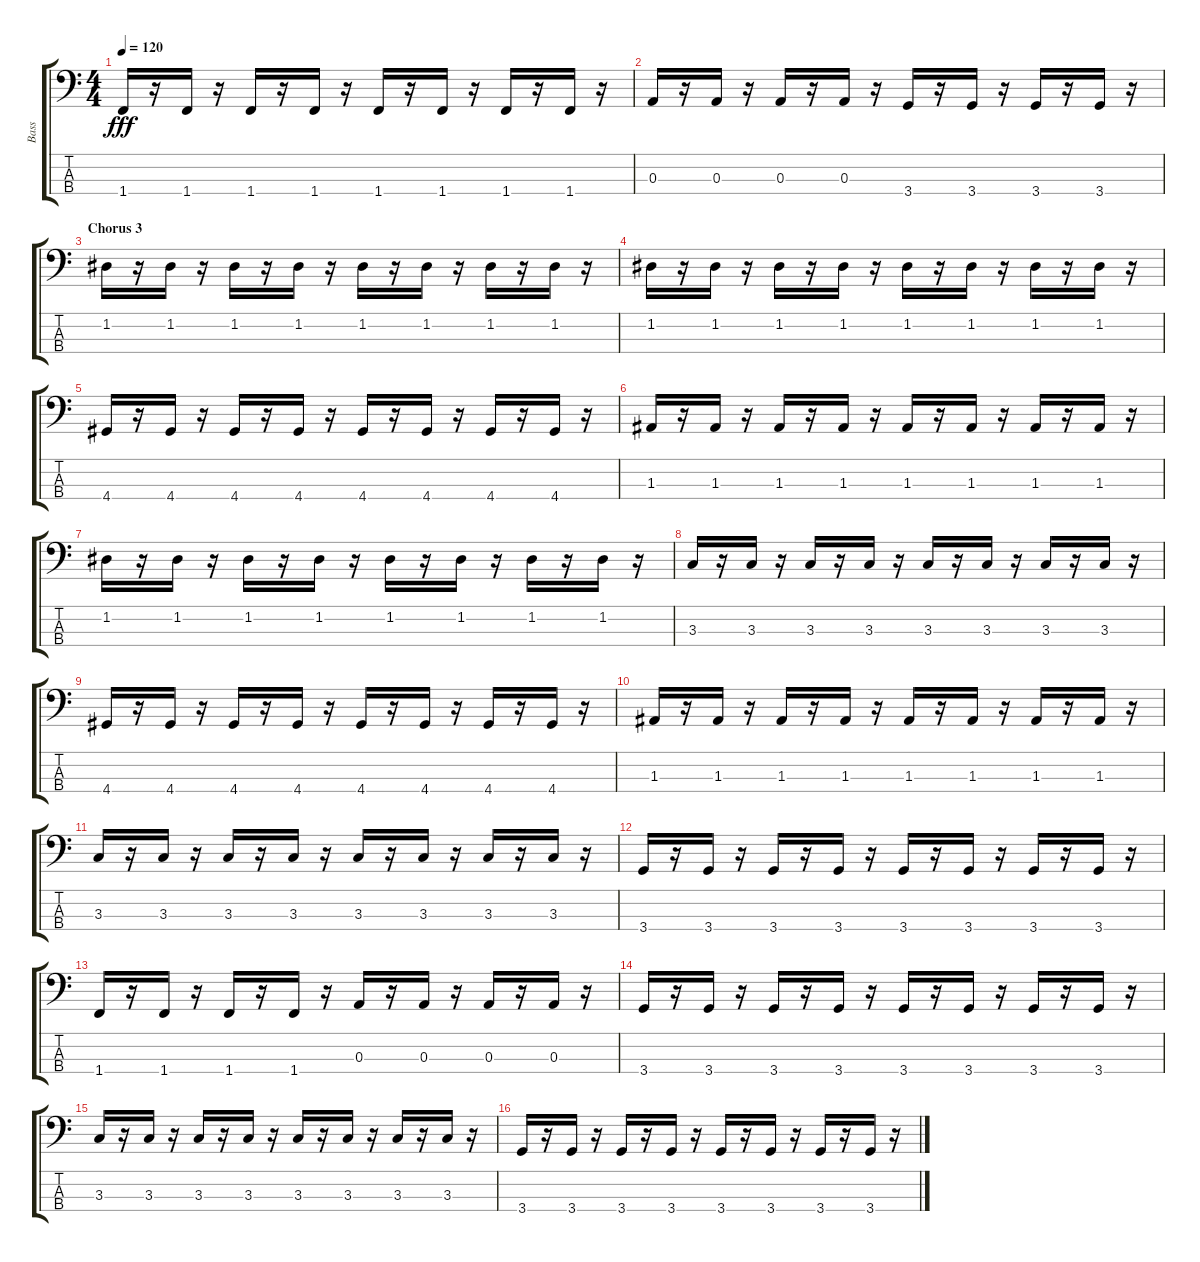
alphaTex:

\track ("Bass" "Bass") {instrument electricbassfinger}
\staff {score tabs}
\tuning (G2 D2 A1 E1) {hide}
\ts (4 4)
\tempo 120
\clef f4
\ks c
1.4.16{dy fff} r.16 1.4.16 r.16 1.4.16 r.16 1.4.16 r.16 1.4.16 r.16 1.4.16 r.16 1.4.16 r.16 1.4.16 r.16 |
0.3.16 r.16 0.3.16 r.16 0.3.16 r.16 0.3.16 r.16 3.4.16 r.16 3.4.16 r.16 3.4.16 r.16 3.4.16 r.16 |
\section ("" "Chorus 3")
1.2.16 r.16 1.2.16 r.16 1.2.16 r.16 1.2.16 r.16 1.2.16 r.16 1.2.16 r.16 1.2.16 r.16 1.2.16 r.16 |
1.2.16 r.16 1.2.16 r.16 1.2.16 r.16 1.2.16 r.16 1.2.16 r.16 1.2.16 r.16 1.2.16 r.16 1.2.16 r.16 |
4.4.16 r.16 4.4.16 r.16 4.4.16 r.16 4.4.16 r.16 4.4.16 r.16 4.4.16 r.16 4.4.16 r.16 4.4.16 r.16 |
1.3.16 r.16 1.3.16 r.16 1.3.16 r.16 1.3.16 r.16 1.3.16 r.16 1.3.16 r.16 1.3.16 r.16 1.3.16 r.16 |
1.2.16 r.16 1.2.16 r.16 1.2.16 r.16 1.2.16 r.16 1.2.16 r.16 1.2.16 r.16 1.2.16 r.16 1.2.16 r.16 |
3.3.16 r.16 3.3.16 r.16 3.3.16 r.16 3.3.16 r.16 3.3.16 r.16 3.3.16 r.16 3.3.16 r.16 3.3.16 r.16 |
4.4.16 r.16 4.4.16 r.16 4.4.16 r.16 4.4.16 r.16 4.4.16 r.16 4.4.16 r.16 4.4.16 r.16 4.4.16 r.16 |
1.3.16 r.16 1.3.16 r.16 1.3.16 r.16 1.3.16 r.16 1.3.16 r.16 1.3.16 r.16 1.3.16 r.16 1.3.16 r.16 |
3.3.16 r.16 3.3.16 r.16 3.3.16 r.16 3.3.16 r.16 3.3.16 r.16 3.3.16 r.16 3.3.16 r.16 3.3.16 r.16 |
3.4.16 r.16 3.4.16 r.16 3.4.16 r.16 3.4.16 r.16 3.4.16 r.16 3.4.16 r.16 3.4.16 r.16 3.4.16 r.16 |
1.4.16 r.16 1.4.16 r.16 1.4.16 r.16 1.4.16 r.16 0.3.16 r.16 0.3.16 r.16 0.3.16 r.16 0.3.16 r.16 |
3.4.16 r.16 3.4.16 r.16 3.4.16 r.16 3.4.16 r.16 3.4.16 r.16 3.4.16 r.16 3.4.16 r.16 3.4.16 r.16 |
3.3.16 r.16 3.3.16 r.16 3.3.16 r.16 3.3.16 r.16 3.3.16 r.16 3.3.16 r.16 3.3.16 r.16 3.3.16 r.16 |
3.4.16 r.16 3.4.16 r.16 3.4.16 r.16 3.4.16 r.16 3.4.16 r.16 3.4.16 r.16 3.4.16 r.16 3.4.16 r.16
